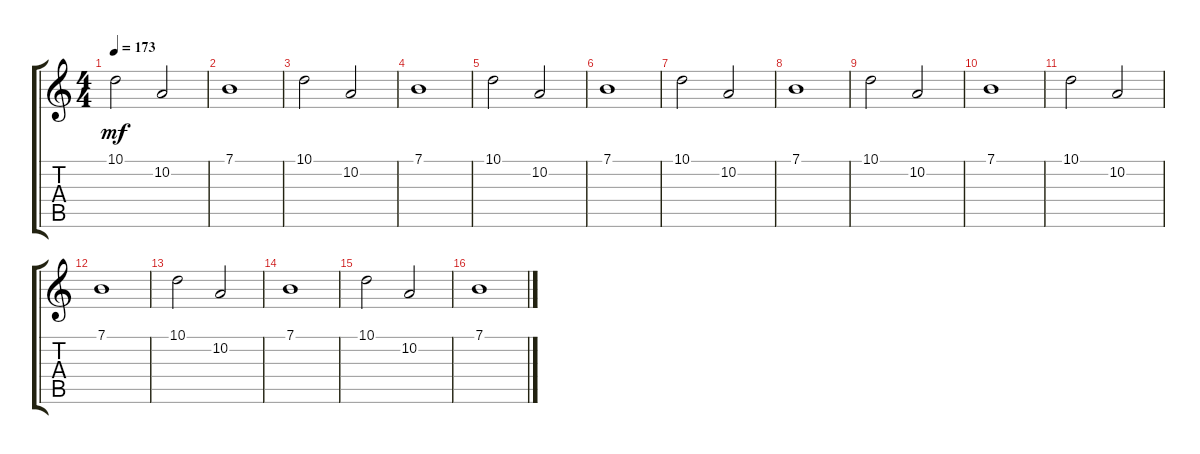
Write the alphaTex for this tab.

\track "" {instrument shakuhachi}
\staff {score tabs}
\tuning (E4 B3 G3 D3 A2 E2) {hide}
\ts (4 4)
\tempo 173
\clef g2
\ks c
10.1.2{dy mf} 10.2.2 |
7.1.1 |
10.1.2 10.2.2 |
7.1.1 |
10.1.2 10.2.2 |
7.1.1 |
10.1.2 10.2.2 |
7.1.1 |
10.1.2 10.2.2 |
7.1.1 |
10.1.2 10.2.2 |
7.1.1 |
10.1.2 10.2.2 |
7.1.1 |
10.1.2 10.2.2 |
7.1.1
